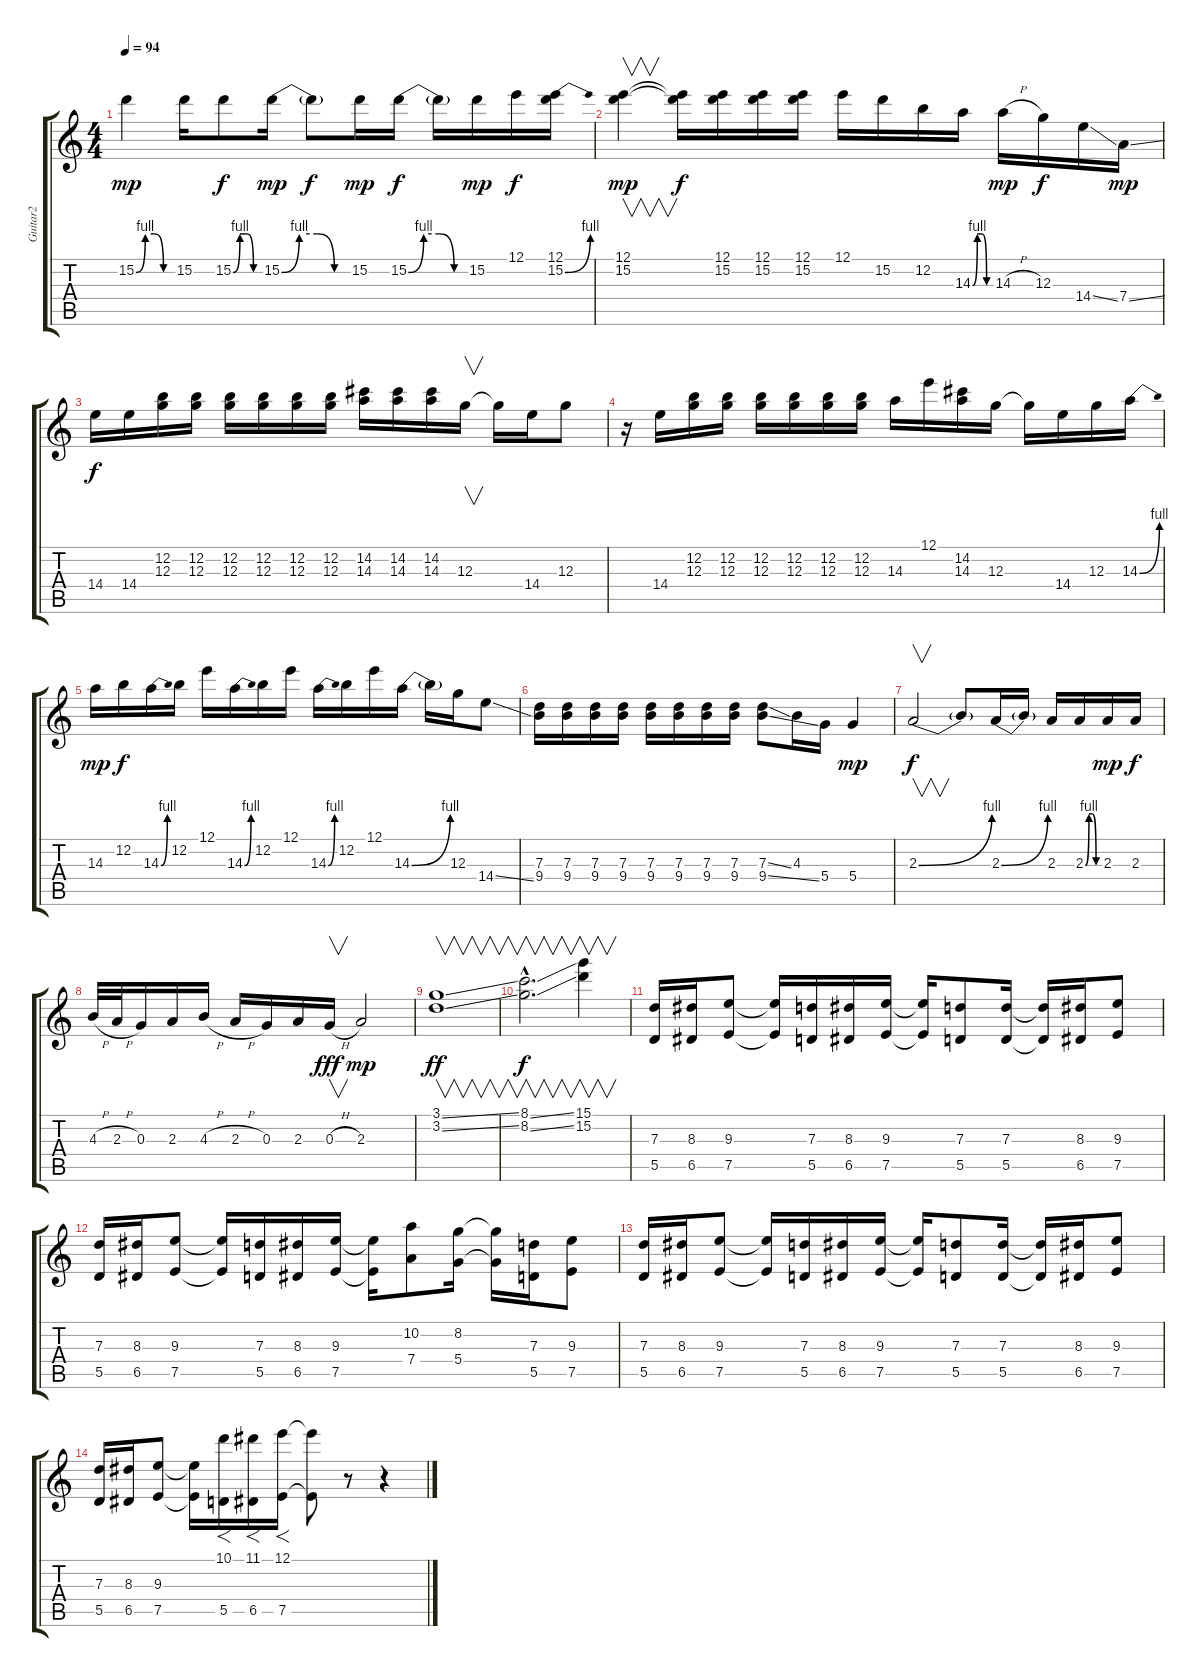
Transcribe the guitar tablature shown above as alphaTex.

\track ("Guitar2" "Guitar2") {instrument distortionguitar}
\staff {score tabs}
\tuning (E4 B3 G3 D3 A2 E2) {hide}
\ts (4 4)
\tempo 94
\clef g2
\ks c
15.2{be (custom 0 0 15 4 30 4 45 0 60 0)}.4{dy mp} 15.2.16 15.2{be (custom 0 0 15 4 30 4 45 0 60 0)}.8{dy f} 15.2{be (custom 0 0 15 4 30 4 45 0 60 0)}.16{dy mp} 15.2{t}.8{dy f} 15.2.16{dy mp} 15.2{be (custom 0 0 15 4 30 4 45 0 60 0)}.16{dy f} 15.2{t}.16 15.2.16{dy mp} 12.1.16{dy f} (12.1 15.2{be (bend 0 0 60 4)}).16 |
(12.1 15.2).4{v dy mp} (12.1{t} 15.2{t}).16{dy f} (12.1 15.2).16 (12.1 15.2).16 (12.1 15.2).16 12.1.16 15.2.16 12.2.16 14.3{be (custom 0 0 15 4 30 4 45 0 60 0)}.16 14.3{h}.16{dy mp} 12.3.16{dy f} 14.4{ss}.16 7.4{ss}.16{dy mp} |
14.4.16{dy f} 14.4.16 (12.2 12.3).16 (12.2 12.3).16 (12.2 12.3).16 (12.2 12.3).16 (12.2 12.3).16 (12.2 12.3).16 (14.2 14.3).16 (14.2 14.3).16 (14.2 14.3).16 12.3.16{v} 12.3{t}.16 14.4.16 12.3.8 |
r.16 14.4.16 (12.2 12.3).16 (12.2 12.3).16 (12.2 12.3).16 (12.2 12.3).16 (12.2 12.3).16 (12.2 12.3).16 14.3.16 12.1.16 (14.2 14.3).16 12.3.16 12.3{t}.16 14.4.16 12.3.16 14.3{be (bend 0 0 60 4)}.16 |
14.3.16{dy mp} 12.2.16{dy f} 14.3{be (bend 0 0 60 4)}.16 12.2.16 12.1.16 14.3{be (bend 0 0 60 4)}.16 12.2.16 12.1.16 14.3{be (bend 0 0 60 4)}.16 12.2.16 12.1.16 14.3{be (bend 0 0 60 4)}.16 14.3{t}.16 12.3.16 14.4{ss}.8 |
(7.3 9.4).16 (7.3 9.4).16 (7.3 9.4).16 (7.3 9.4).16 (7.3 9.4).16 (7.3 9.4).16 (7.3 9.4).16 (7.3 9.4).16 (7.3{ss} 9.4{ss}).8 4.3.16 5.4.16 5.4.4{dy mp} |
2.3{be (bend 0 0 60 4)}.2{v dy f} 2.3{t}.8 2.3{be (bend 0 0 60 4)}.16 2.3{t}.16 2.3.16 2.3{be (custom 0 0 15 4 30 4 45 0 60 0)}.16 2.3.16{dy mp} 2.3.16{dy f} |
4.3{h}.32 2.3{h}.32 0.3.16 2.3.16 4.3{h}.16 2.3{h}.16 0.3.16 2.3.16 0.3{h}.16{v dy fff} 2.3.2{dy mp} |
(3.1{ss} 3.2{ss}).1{v dy ff} |
(8.1{ss hac} 8.2{ss hac}).2{v d dy f} (15.1 15.2).4{v} |
(7.3 5.5).16 (8.3 6.5).16 (9.3 7.5).8 (9.3{t} 7.5{t}).16 (7.3 5.5).16 (8.3 6.5).16 (9.3 7.5).16 (9.3{t} 7.5{t}).16 (7.3 5.5).8 (7.3 5.5).16 (7.3{t} 5.5{t}).16 (8.3 6.5).16 (9.3 7.5).8 |
(7.3 5.5).16 (8.3 6.5).16 (9.3 7.5).8 (9.3{t} 7.5{t}).16 (7.3 5.5).16 (8.3 6.5).16 (9.3 7.5).16 (9.3{t} 7.5{t}).16 (10.2 7.4).8 (8.2 5.4).16 (8.2{t} 5.4{t}).16 (7.3 5.5).16 (9.3 7.5).8 |
(7.3 5.5).16 (8.3 6.5).16 (9.3 7.5).8 (9.3{t} 7.5{t}).16 (7.3 5.5).16 (8.3 6.5).16 (9.3 7.5).16 (9.3{t} 7.5{t}).16 (7.3 5.5).8 (7.3 5.5).16 (7.3{t} 5.5{t}).16 (8.3 6.5).16 (9.3 7.5).8 |
(7.3 5.5).16 (8.3 6.5).16 (9.3 7.5).8 (9.3{t} 7.5{t}).16 (10.1 5.5).16{f} (11.1 6.5).16{f} (12.1 7.5).16{f} (12.1{t} 7.5{t}).8 r.8 r.4
